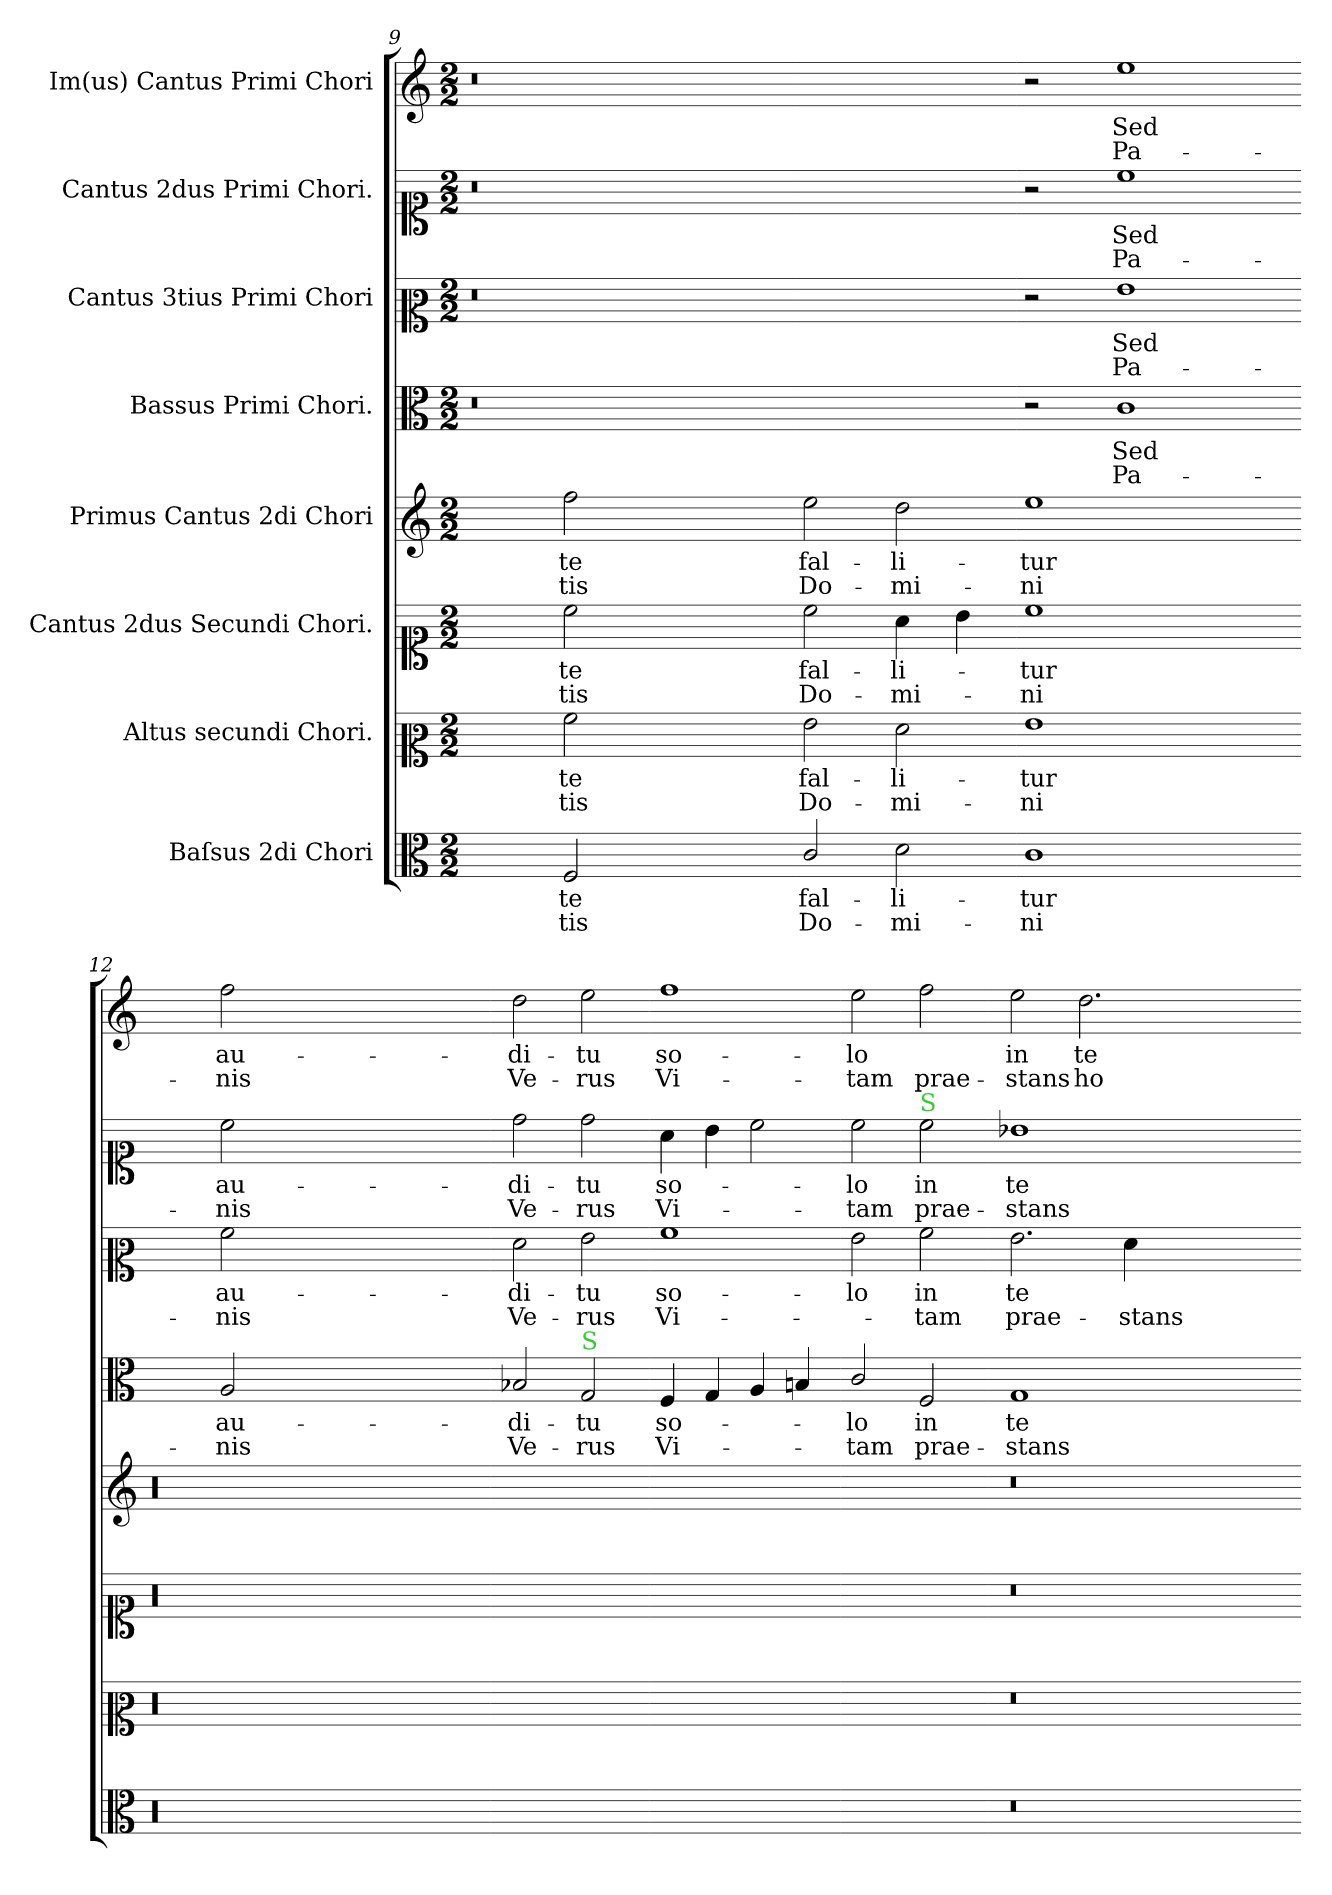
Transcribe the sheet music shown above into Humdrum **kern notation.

**kern	**text	**text	**kern	**text	**text	**kern	**text	**text	**kern	**text	**text	**kern	**text	**text	**kern	**text	**text	**kern	**text	**text	**kern	**text	**text
*part8	*part8	*part8	*part7	*part7	*part7	*part6	*part6	*part6	*part5	*part5	*part5	*part4	*part4	*part4	*part3	*part3	*part3	*part2	*part2	*part2	*part1	*part1	*part1
*staff8	*staff8	*staff8	*staff7	*staff7	*staff7	*staff6	*staff6	*staff6	*staff5	*staff5	*staff5	*staff4	*staff4	*staff4	*staff3	*staff3	*staff3	*staff2	*staff2	*staff2	*staff1	*staff1	*staff1
*I"Baſsus 2di Chori	*	*	*I"Altus secundi Chori.	*	*	*I"Cantus 2dus Secundi Chori.	*	*	*I"Primus Cantus 2di Chori	*	*	*I"Bassus Primi Chori.	*	*	*I"Cantus 3tius Primi Chori	*	*	*I"Cantus 2dus Primi Chori.	*	*	*I"Im(us) Cantus Primi Chori	*	*
*clefC3	*	*	*clefC2	*	*	*clefC1	*	*	*clefG2	*	*	*clefC3	*	*	*clefC2	*	*	*clefC1	*	*	*clefG2	*	*
*k[]	*	*	*k[]	*	*	*k[]	*	*	*k[]	*	*	*k[]	*	*	*k[]	*	*	*k[]	*	*	*k[]	*	*
*M2/2	*	*	*M2/2	*	*	*M2/2	*	*	*M2/2	*	*	*M2/2	*	*	*M2/2	*	*	*M2/2	*	*	*M2/2	*	*
=9	=9	=9	=9	=9	=9	=9	=9	=9	=9	=9	=9	=9	=9	=9	=9	=9	=9	=9	=9	=9	=9	=9	=9
2ryy	.	.	2ryy	.	.	2ryy	.	.	2ryy	.	.	0r	.	.	0r	.	.	0r	.	.	0r	.	.
2F/	te	-tis	2a\	te	-tis	2cc\	te	-tis	2ff\	te	-tis	.	.	.	.	.	.	.	.	.	.	.	.
1ryy	.	.	1ryy	.	.	1ryy	.	.	1ryy	.	.	.	.	.	.	.	.	.	.	.	.	.	.
=10-	=10-	=10-	=10-	=10-	=10-	=10-	=10-	=10-	=10-	=10-	=10-	=10-	=10-	=10-	=10-	=10-	=10-	=10-	=10-	=10-	=10-	=10-	=10-
2c/	fal-	Do-	2g\	fal-	Do-	2cc\	fal-	Do-	2ee\	fal-	Do-	1ryy	.	.	1ryy	.	.	1ryy	.	.	1ryy	.	.
2d\	-li-	-mi-	2f\	-li-	-mi-	4a\	-li-	-mi-	2dd\	-li-	-mi-	.	.	.	.	.	.	.	.	.	.	.	.
.	.	.	.	.	.	4b\	.	.	.	.	.	.	.	.	.	.	.	.	.	.	.	.	.
=11-	=11-	=11-	=11-	=11-	=11-	=11-	=11-	=11-	=11-	=11-	=11-	=11-	=11-	=11-	=11-	=11-	=11-	=11-	=11-	=11-	=11-	=11-	=11-
1c	-tur	-ni	1g	-tur	-ni	1cc	-tur	-ni	1ee	-tur	-ni	2r	.	.	2r	.	.	2r	.	.	2r	.	.
.	.	.	.	.	.	.	.	.	.	.	.	1c\	Sed	Pa-	1g\	Sed	Pa-	1cc\	Sed	Pa-	1ee\	Sed	Pa-
2ryy	.	.	2ryy	.	.	2ryy	.	.	2ryy	.	.	.	.	.	.	.	.	.	.	.	.	.	.
=12-	=12-	=12-	=12-	=12-	=12-	=12-	=12-	=12-	=12-	=12-	=12-	=12-	=12-	=12-	=12-	=12-	=12-	=12-	=12-	=12-	=12-	=12-	=12-
00r	.	.	00r	.	.	00r	.	.	00r	.	.	2ryy	.	.	2ryy	.	.	2ryy	.	.	2ryy	.	.
.	.	.	.	.	.	.	.	.	.	.	.	2A/	au-	-nis	2a\	au-	-nis	2cc\	au-	-nis	2ff\	au-	-nis
.	.	.	.	.	.	.	.	.	.	.	.	0.ryy	.	.	0.ryy	.	.	0.ryy	.	.	0.ryy	.	.
=13-	=13-	=13-	=13-	=13-	=13-	=13-	=13-	=13-	=13-	=13-	=13-	=13-	=13-	=13-	=13-	=13-	=13-	=13-	=13-	=13-	=13-	=13-	=13-
1ryy	.	.	1ryy	.	.	1ryy	.	.	1ryy	.	.	2B-X/	-di-	Ve-	2f\	-di-	Ve-	2dd\	-di-	Ve-	2dd\	-di-	Ve-
!	!	!	!	!	!	!	!	!	!	!	!	!LO:TX:a:color=limegreen:t=S	!	!	!	!	!	!	!	!	!	!	!
.	.	.	.	.	.	.	.	.	.	.	.	2G/	-tu	-rus	2g\	-tu	-rus	2dd\	-tu	-rus	2ee\	-tu	-rus
=14-	=14-	=14-	=14-	=14-	=14-	=14-	=14-	=14-	=14-	=14-	=14-	=14-	=14-	=14-	=14-	=14-	=14-	=14-	=14-	=14-	=14-	=14-	=14-
1ryy	.	.	1ryy	.	.	1ryy	.	.	1ryy	.	.	4F/	so-	Vi-	1a	so-	Vi-	4a\	so-	Vi-	1ff	so-	Vi-
.	.	.	.	.	.	.	.	.	.	.	.	4G/	.	.	.	.	.	4b\	.	.	.	.	.
.	.	.	.	.	.	.	.	.	.	.	.	4A/	.	.	.	.	.	2cc\	.	.	.	.	.
.	.	.	.	.	.	.	.	.	.	.	.	4Bn/	.	.	.	.	.	.	.	.	.	.	.
=15-	=15-	=15-	=15-	=15-	=15-	=15-	=15-	=15-	=15-	=15-	=15-	=15-	=15-	=15-	=15-	=15-	=15-	=15-	=15-	=15-	=15-	=15-	=15-
1ryy	.	.	1ryy	.	.	1ryy	.	.	1ryy	.	.	2c/	-lo	-tam	2g\	-lo	.	2cc\	-lo	-tam	2ee\	-lo	-tam
!	!	!	!	!	!	!	!	!	!	!	!	!	!	!	!	!	!	!LO:TX:a:color=limegreen:t=S	!	!	!	!	!
.	.	.	.	.	.	.	.	.	.	.	.	2F/	in	prae-	2a\	in	-tam	2cc\	in	prae-	2ff\	.	prae-
=16-	=16-	=16-	=16-	=16-	=16-	=16-	=16-	=16-	=16-	=16-	=16-	=16-	=16-	=16-	=16-	=16-	=16-	=16-	=16-	=16-	=16-	=16-	=16-
0r	.	.	0r	.	.	0r	.	.	0r	.	.	1G	te	-stans	2.g\	te	prae-	1b-X	te	-stans	2ee\	in	-stans
.	.	.	.	.	.	.	.	.	.	.	.	.	.	.	.	.	.	.	.	.	2.dd\	te	ho-
.	.	.	.	.	.	.	.	.	.	.	.	.	.	.	4f\	.	-stans	.	.	.	.	.	.
.	.	.	.	.	.	.	.	.	.	.	.	1ryy	.	.	1ryy	.	.	1ryy	.	.	.	.	.
.	.	.	.	.	.	.	.	.	.	.	.	.	.	.	.	.	.	.	.	.	2.ryy	.	.
=-	=-	=-	=-	=-	=-	=-	=-	=-	=-	=-	=-	=-	=-	=-	=-	=-	=-	=-	=-	=-	=-	=-	=-
*-	*-	*-	*-	*-	*-	*-	*-	*-	*-	*-	*-	*-	*-	*-	*-	*-	*-	*-	*-	*-	*-	*-	*-
